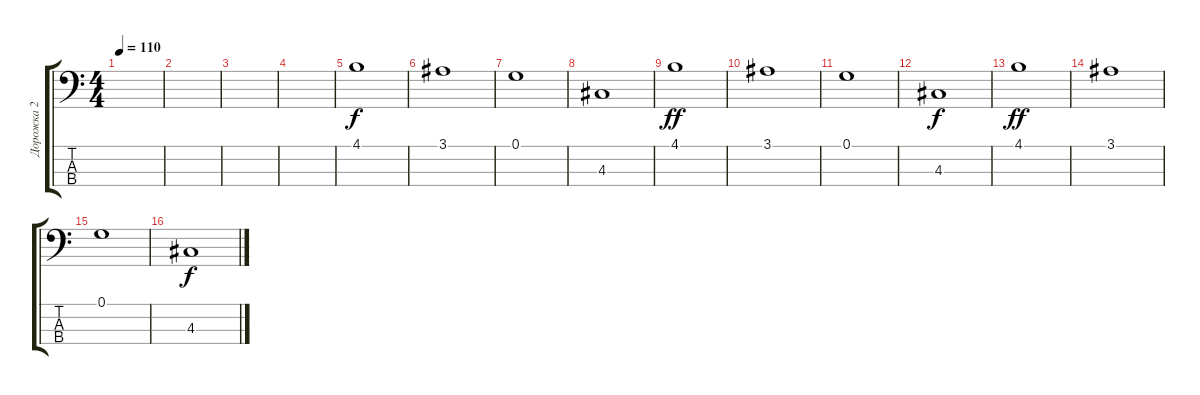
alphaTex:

\track ("Дорожка 2" "Дорожка 2") {instrument electricbassfinger}
\staff {score tabs}
\tuning (G2 D2 A1 D1) {hide}
\ts (4 4)
\tempo 110
\clef f4
\ks c
|
|
|
|
4.1.1 |
3.1.1 |
0.1.1 |
4.3.1{dy f} |
4.1.1{dy ff} |
3.1.1 |
0.1.1 |
4.3.1{dy f} |
4.1.1{dy ff} |
3.1.1 |
0.1.1 |
4.3.1{dy f}
